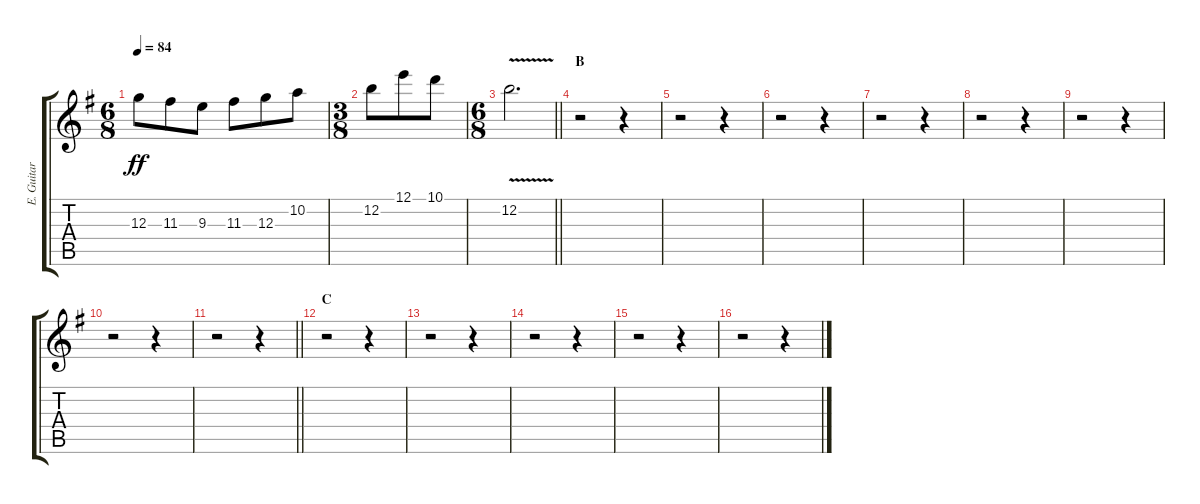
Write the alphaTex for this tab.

\track ("E. Guitar II" "E. Guitar ") {instrument overdrivenguitar}
\staff {score tabs}
\tuning (E4 B3 G3 D3 A2 E2) {hide}
\ts (6 8)
\tempo 84
\clef g2
\ks g
12.3.8{dy ff} 11.3.8 9.3.8 11.3.8 12.3.8 10.2.8 |
\ts (3 8)
12.2.8 12.1.8 10.1.8 |
\ts (6 8)
\barLineRight lightlight
12.2{v}.2{d} |
\section ("" "B")
r.2 r.4 |
r.2 r.4 |
r.2 r.4 |
r.2 r.4 |
r.2 r.4 |
r.2 r.4 |
r.2 r.4 |
\barLineRight lightlight
r.2 r.4 |
\section ("" "C")
r.2 r.4 |
r.2 r.4 |
r.2 r.4 |
r.2 r.4 |
r.2 r.4
